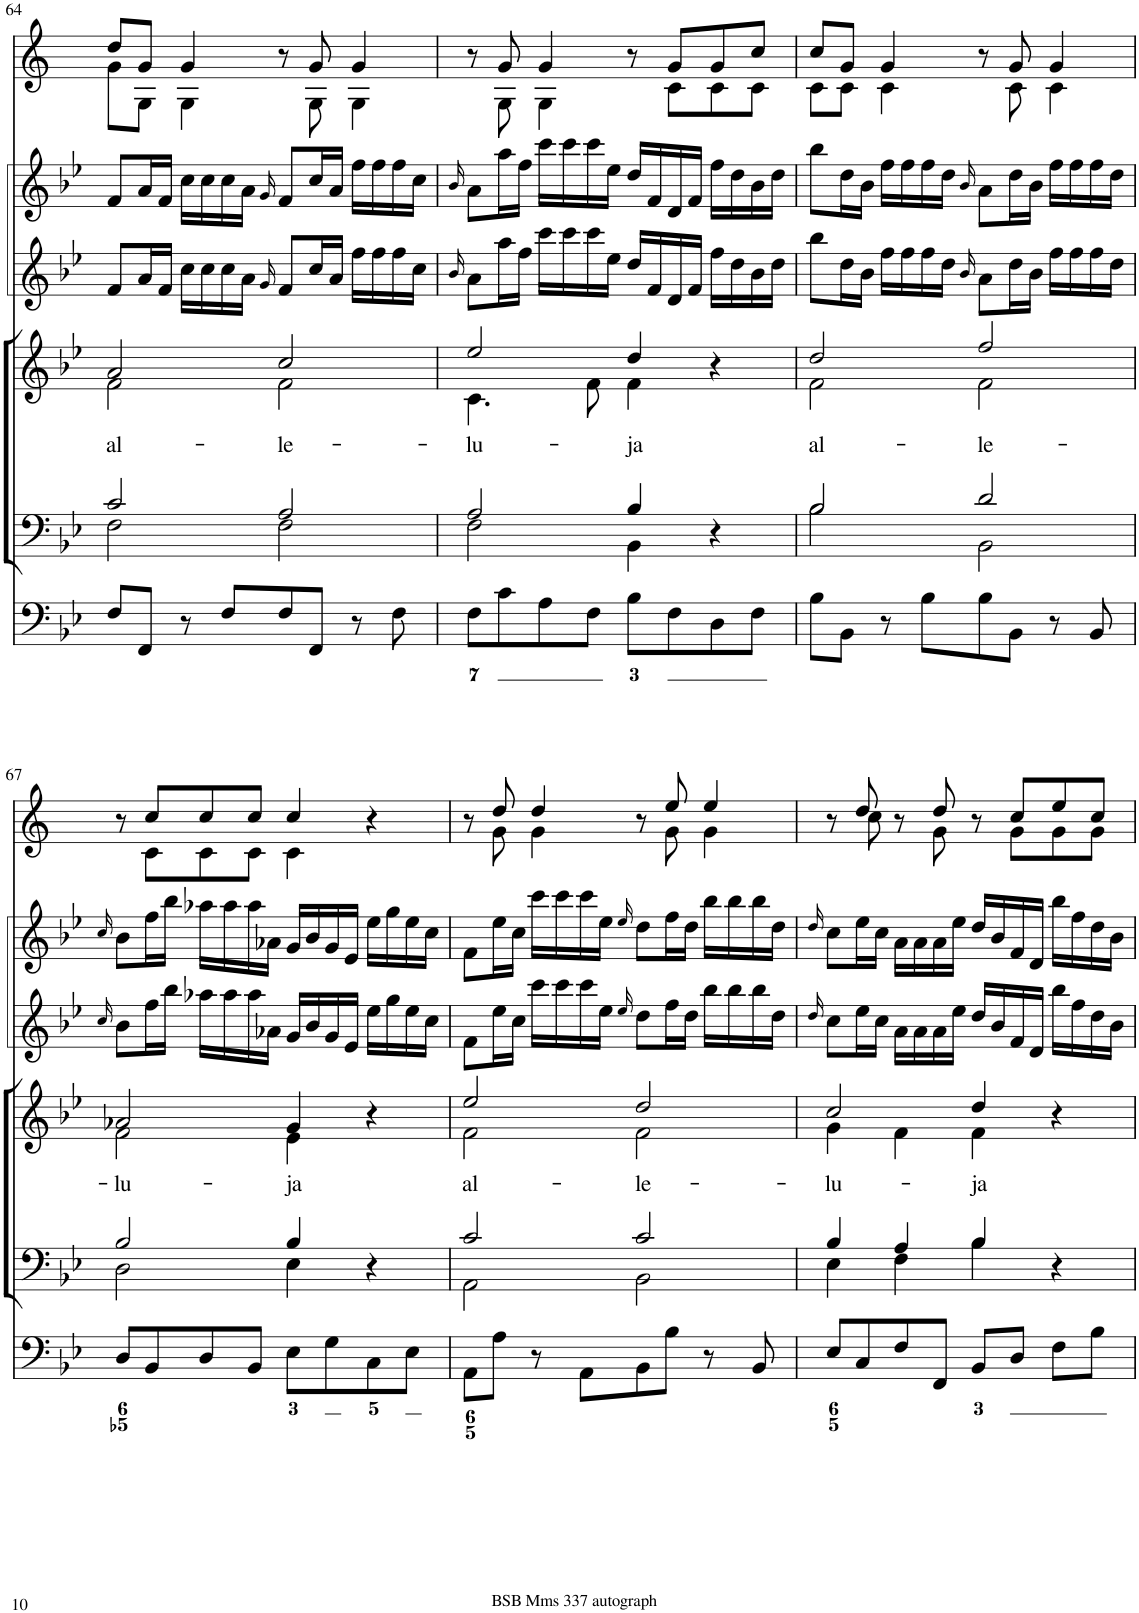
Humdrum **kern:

**kern	**kern	**kern	**text	**kern	**kern	**kern
*part6	*part5	*part4	*part4	*part3	*part2	*part1
*staff6	*staff5	*staff4	*staff4	*staff3	*staff2	*staff1
*I"Organ	*I"Voice	*I"Voice	*	*I"Violino 2	*I"Violino 1	*I"Clarini in B[b]
*	*	*	*	*I'Vln	*I'Vln	*
!!LO:PB:g=z
*clefF4	*clefF4	*clefG2	*	*clefG2	*clefG2	*clefG2
*	*	*	*	*	*	*Trd1c2
*k[b-e-]	*k[b-e-]	*k[b-e-]	*	*k[b-e-]	*k[b-e-]	*k[]
*M4/4	*M4/4	*M4/4	*	*M4/4	*M4/4	*M4/4
*met(c)	*met(c)	*met(c)	*	*met(c)	*met(c)	*met(c)
=64	=64	=64	=64	=64	=64	=64
*	*^	*	*	*	*	*
!	!	!	!	!LO:LY:b	!	!	!
*	*	*	*^	*	*	*	*^
8F/L	2c/	2F\	2a/	2f\	al-	8f/L	8f/L	8dd/L	8g\L
8FF/J	.	.	.	.	.	16a/L	16a/L	8g/J	8G\J
.	.	.	.	.	.	16f/JJ	16f/JJ	.	.
8r	.	.	.	.	.	16cc\LL	16cc\LL	4g/	4G\
.	.	.	.	.	.	16cc\	16cc\	.	.
8F/L	.	.	.	.	.	16cc\	16cc\	.	.
.	.	.	.	.	.	16a\JJ	16a\JJ	.	.
.	.	.	.	.	.	16qg/	16qg/	.	.
!	!	!	!	!	!LO:LY:b	!	!	!	!
8F/	2A/	2F\	2cc/	2f\	-le-	8f/L	8f/L	8r	8ryy
8FF/J	.	.	.	.	.	16cc/L	16cc/L	8g/	8G\
.	.	.	.	.	.	16a/JJ	16a/JJ	.	.
8r	.	.	.	.	.	16ff\LL	16ff\LL	4g/	4G\
.	.	.	.	.	.	16ff\	16ff\	.	.
8F\	.	.	.	.	.	16ff\	16ff\	.	.
.	.	.	.	.	.	16cc\JJ	16cc\JJ	.	.
=65	=65	=65	=65	=65	=65	=65	=65	=65	=65
.	.	.	.	.	.	16qb-/	16qb-/	.	.
!	!	!	!	!	!LO:LY:b	!	!	!	!
8F\L	2A/	2F\	2ee-/	4.c\	-lu-	8a\L	8a\L	8r	8ryy
8c\	.	.	.	.	.	16aa\L	16aa\L	8g/	8G\
.	.	.	.	.	.	16ff\JJ	16ff\JJ	.	.
8A\	.	.	.	.	.	16ccc\LL	16ccc\LL	4g/	4G\
.	.	.	.	.	.	16ccc\	16ccc\	.	.
8F\J	.	.	.	8f\	.	16ccc\	16ccc\	.	.
.	.	.	.	.	.	16ee-\JJ	16ee-\JJ	.	.
!	!	!	!	!	!LO:LY:b	!	!	!	!
8B-\L	4B-/	4BB-\	4dd/	4f\	-ja	16dd/LL	16dd/LL	8r	8ryy
.	.	.	.	.	.	16f/	16f/	.	.
8F\	.	.	.	.	.	16d/	16d/	8g/L	8c\L
.	.	.	.	.	.	16f/JJ	16f/JJ	.	.
8D\	4r	4ryy	4r	4ryy	.	16ff\LL	16ff\LL	8g/	8c\
.	.	.	.	.	.	16dd\	16dd\	.	.
8F\J	.	.	.	.	.	16b-\	16b-\	8cc/J	8c\J
.	.	.	.	.	.	16dd\JJ	16dd\JJ	.	.
=66	=66	=66	=66	=66	=66	=66	=66	=66	=66
!	!	!	!	!	!LO:LY:b	!	!	!	!
8B-\L	2B-/	2B-\	2dd/	2f\	al-	8bb-\L	8bb-\L	8cc/L	8c\L
8BB-\J	.	.	.	.	.	16dd\L	16dd\L	8g/J	8c\J
.	.	.	.	.	.	16b-\JJ	16b-\JJ	.	.
8r	.	.	.	.	.	16ff\LL	16ff\LL	4g/	4c\
.	.	.	.	.	.	16ff\	16ff\	.	.
8B-\L	.	.	.	.	.	16ff\	16ff\	.	.
.	.	.	.	.	.	16dd\JJ	16dd\JJ	.	.
.	.	.	.	.	.	16qb-/	16qb-/	.	.
!	!	!	!	!	!LO:LY:b	!	!	!	!
8B-\	2d/	2BB-\	2ff/	2f\	-le-	8a\L	8a\L	8r	8ryy
8BB-\J	.	.	.	.	.	16dd\L	16dd\L	8g/	8c\
.	.	.	.	.	.	16b-\JJ	16b-\JJ	.	.
8r	.	.	.	.	.	16ff\LL	16ff\LL	4g/	4c\
.	.	.	.	.	.	16ff\	16ff\	.	.
8BB-/	.	.	.	.	.	16ff\	16ff\	.	.
.	.	.	.	.	.	16dd\JJ	16dd\JJ	.	.
!!LO:LB:g=z	!!
=67	=67	=67	=67	=67	=67	=67	=67	=67	=67
.	.	.	.	.	.	16qcc/	16qcc/	.	.
!	!	!	!	!	!LO:LY:b	!	!	!	!
8D/L	2B-/	2D\	2a-X/	2f\	-lu-	8b-\L	8b-\L	8r	8ryy
8BB-/	.	.	.	.	.	16ff\L	16ff\L	8cc/L	8c\L
.	.	.	.	.	.	16bb-\JJ	16bb-\JJ	.	.
8D/	.	.	.	.	.	16aa-X\LL	16aa-X\LL	8cc/	8c\
.	.	.	.	.	.	16aa-\	16aa-\	.	.
8BB-/J	.	.	.	.	.	16aa-\	16aa-\	8cc/J	8c\J
.	.	.	.	.	.	16a-X\JJ	16a-X\JJ	.	.
!	!	!	!	!	!LO:LY:b	!	!	!	!
8E-\L	4B-/	4E-\	4g/	4e-\	-ja	16g/LL	16g/LL	4cc/	4c\
.	.	.	.	.	.	16b-/	16b-/	.	.
8G\	.	.	.	.	.	16g/	16g/	.	.
.	.	.	.	.	.	16e-/JJ	16e-/JJ	.	.
8C\	4r	4ryy	4r	4ryy	.	16ee-\LL	16ee-\LL	4r	4ryy
.	.	.	.	.	.	16gg\	16gg\	.	.
8E-\J	.	.	.	.	.	16ee-\	16ee-\	.	.
.	.	.	.	.	.	16cc\JJ	16cc\JJ	.	.
=68	=68	=68	=68	=68	=68	=68	=68	=68	=68
!	!	!	!	!	!LO:LY:b	!	!	!	!
8AA\L	2c/	2AA\	2ee-/	2f\	al-	8f\L	8f\L	8r	8ryy
8A\J	.	.	.	.	.	16ee-\L	16ee-\L	8dd/	8g\
.	.	.	.	.	.	16cc\JJ	16cc\JJ	.	.
8r	.	.	.	.	.	16ccc\LL	16ccc\LL	4dd/	4g\
.	.	.	.	.	.	16ccc\	16ccc\	.	.
8AA\L	.	.	.	.	.	16ccc\	16ccc\	.	.
.	.	.	.	.	.	16ee-\JJ	16ee-\JJ	.	.
.	.	.	.	.	.	16qee-/	16qee-/	.	.
!	!	!	!	!	!LO:LY:b	!	!	!	!
8BB-\	2c/	2BB-\	2dd/	2f\	-le-	8dd\L	8dd\L	8r	8ryy
8B-\J	.	.	.	.	.	16ff\L	16ff\L	8ee/	8g\
.	.	.	.	.	.	16dd\JJ	16dd\JJ	.	.
8r	.	.	.	.	.	16bb-\LL	16bb-\LL	4ee/	4g\
.	.	.	.	.	.	16bb-\	16bb-\	.	.
8BB-/	.	.	.	.	.	16bb-\	16bb-\	.	.
.	.	.	.	.	.	16dd\JJ	16dd\JJ	.	.
=69	=69	=69	=69	=69	=69	=69	=69	=69	=69
.	.	.	.	.	.	16qdd/	16qdd/	.	.
!	!	!	!	!	!LO:LY:b	!	!	!	!
8E-/L	4B-/	4E-\	2cc/	4g\	-lu-	8cc\L	8cc\L	8r	8ryy
8C/	.	.	.	.	.	16ee-\L	16ee-\L	8dd/	8cc\
.	.	.	.	.	.	16cc\JJ	16cc\JJ	.	.
8F/	4A/	4F\	.	4f\	.	16a\LL	16a\LL	8r	8ryy
.	.	.	.	.	.	16a\	16a\	.	.
8FF/J	.	.	.	.	.	16a\	16a\	8dd/	8g\
.	.	.	.	.	.	16ee-\JJ	16ee-\JJ	.	.
!	!	!	!	!	!LO:LY:b	!	!	!	!
8BB-/L	4B-/	4B-\	4dd/	4f\	-ja	16dd/LL	16dd/LL	8r	8ryy
.	.	.	.	.	.	16b-/	16b-/	.	.
8D/J	.	.	.	.	.	16f/	16f/	8cc/L	8g\L
.	.	.	.	.	.	16d/JJ	16d/JJ	.	.
8F\L	4r	4ryy	4r	4ryy	.	16bb-\LL	16bb-\LL	8ee/	8g\
.	.	.	.	.	.	16ff\	16ff\	.	.
8B-\J	.	.	.	.	.	16dd\	16dd\	8cc/J	8g\J
.	.	.	.	.	.	16b-\JJ	16b-\JJ	.	.
*	*v	*v	*	*	*	*	*	*v	*v
*	*	*v	*v	*	*	*	*
=	=	=	=	=	=	=
*-	*-	*-	*-	*-	*-	*-
